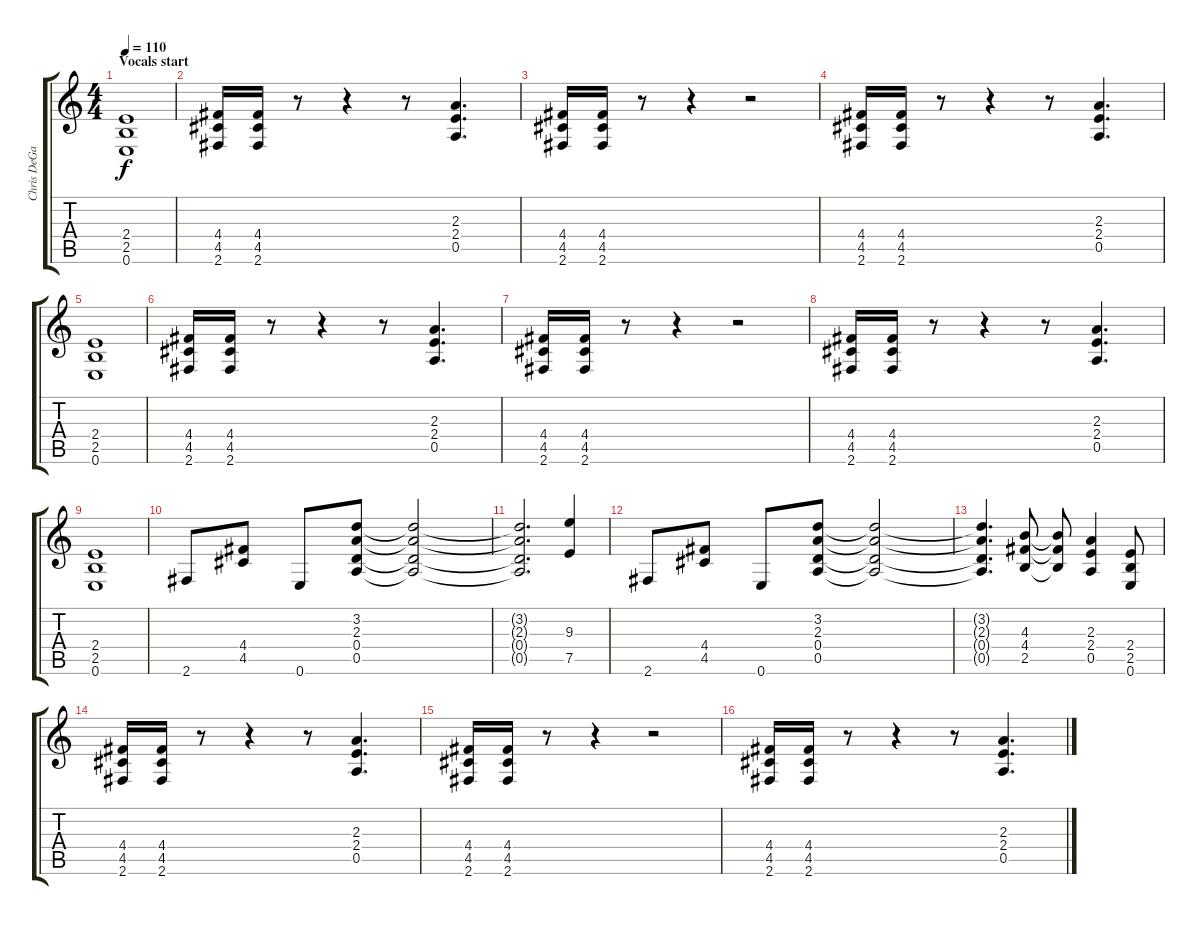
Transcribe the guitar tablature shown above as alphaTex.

\track ("Chris DeGarmo (Lead Guitar)" "Chris DeGa") {instrument distortionguitar}
\staff {score tabs}
\tuning (E4 B3 G3 D3 A2 E2) {hide}
\ts (4 4)
\section ("" "Vocals start")
\tempo 110
\clef g2
\ks c
(2.4{t} 2.5{t} 0.6{t}).1{dy f} |
(4.4 4.5 2.6).16 (4.4 4.5 2.6).16 r.8 r.4 r.8 (2.3 2.4 0.5).4{d} |
(4.4 4.5 2.6).16 (4.4 4.5 2.6).16 r.8 r.4 r.2 |
(4.4 4.5 2.6).16 (4.4 4.5 2.6).16 r.8 r.4 r.8 (2.3 2.4 0.5).4{d} |
(2.4 2.5 0.6).1 |
(4.4 4.5 2.6).16 (4.4 4.5 2.6).16 r.8 r.4 r.8 (2.3 2.4 0.5).4{d} |
(4.4 4.5 2.6).16 (4.4 4.5 2.6).16 r.8 r.4 r.2 |
(4.4 4.5 2.6).16 (4.4 4.5 2.6).16 r.8 r.4 r.8 (2.3 2.4 0.5).4{d} |
(2.4 2.5 0.6).1 |
2.6.8 (4.4 4.5).8 0.6.8 (3.2 2.3 0.4 0.5).8 (3.2{t} 2.3{t} 0.4{t} 0.5{t}).2 |
(3.2{t} 2.3{t} 0.4{t} 0.5{t}).2{d} (9.3 7.5).4 |
2.6.8 (4.4 4.5).8 0.6.8 (3.2 2.3 0.4 0.5).8 (3.2{t} 2.3{t} 0.4{t} 0.5{t}).2 |
(3.2{t} 2.3{t} 0.4{t} 0.5{t}).4{d} (4.3 4.4 2.5).8 (4.3{t} 4.4{t} 2.5{t}).8 (2.3 2.4 0.5).4 (2.4 2.5 0.6).8 |
(4.4 4.5 2.6).16 (4.4 4.5 2.6).16 r.8 r.4 r.8 (2.3 2.4 0.5).4{d} |
(4.4 4.5 2.6).16 (4.4 4.5 2.6).16 r.8 r.4 r.2 |
(4.4 4.5 2.6).16 (4.4 4.5 2.6).16 r.8 r.4 r.8 (2.3 2.4 0.5).4{d}
